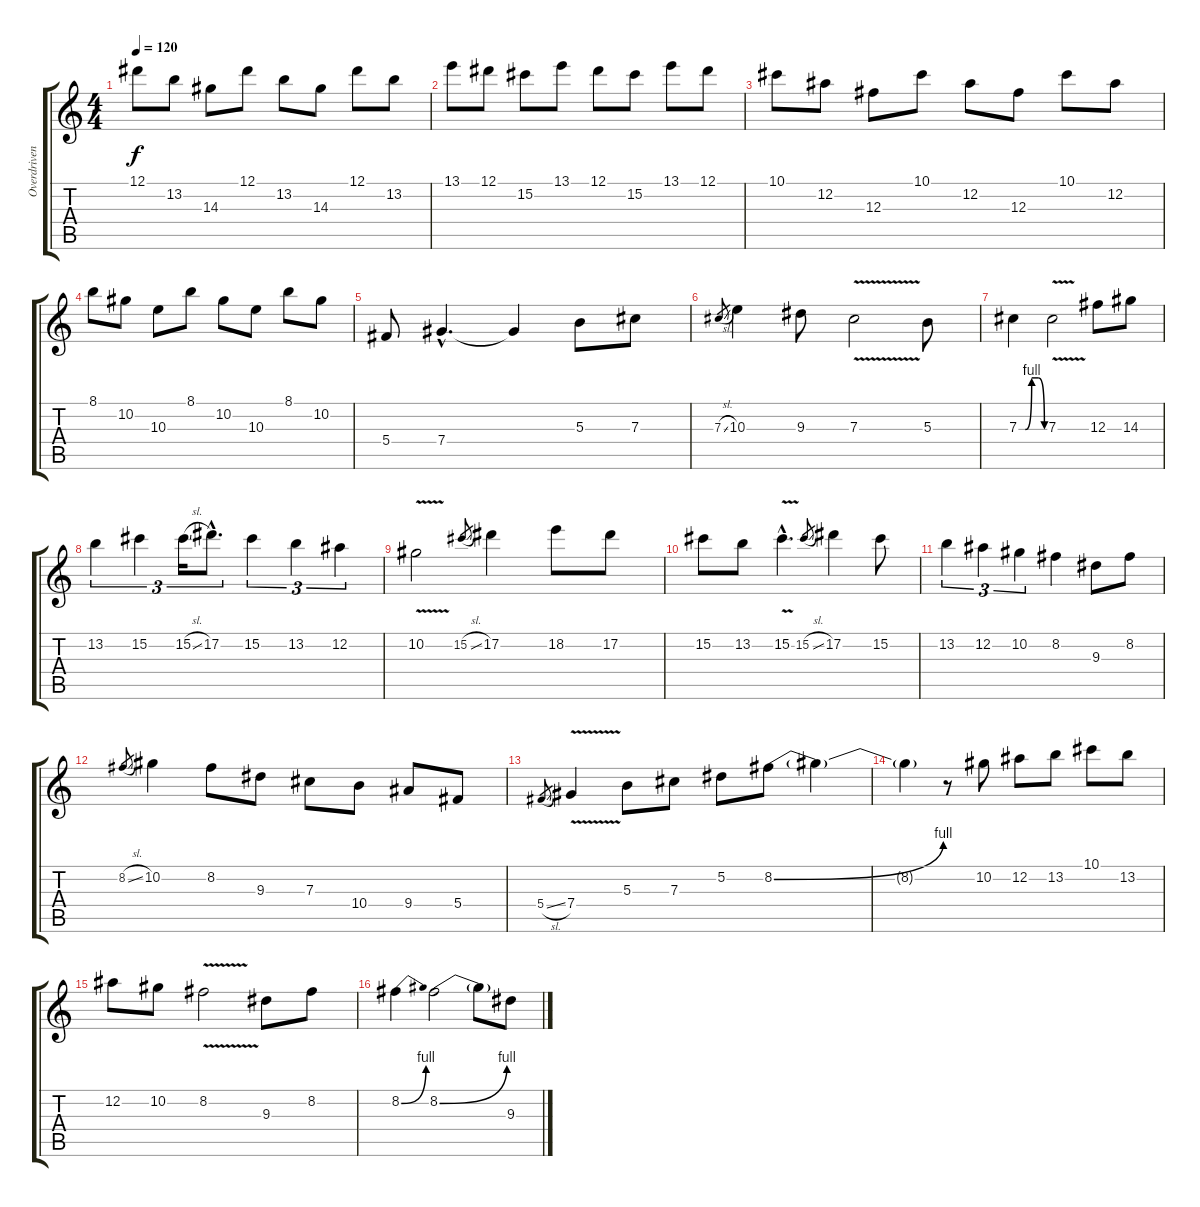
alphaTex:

\track ("Overdriven Guitar " "Overdriven") {instrument overdrivenguitar}
\staff {score tabs}
\tuning (Eb4 Bb3 Gb3 Db3 Ab2 Eb2) {hide}
\ts (4 4)
\tempo 120
\clef g2
\ks c
12.1.8{dy f} 13.2.8 14.3.8 12.1.8 13.2.8 14.3.8 12.1.8 13.2.8 |
13.1.8 12.1.8 15.2.8 13.1.8 12.1.8 15.2.8 13.1.8 12.1.8 |
10.1.8 12.2.8 12.3.8 10.1.8 12.2.8 12.3.8 10.1.8 12.2.8 |
8.1.8 10.2.8 10.3.8 8.1.8 10.2.8 10.3.8 8.1.8 10.2.8 |
5.4.8 7.4{hac}.4{d} 7.4{t}.4 5.3.8 7.3.8 |
7.3{sl}.8{gr} 10.3.4 9.3.8 7.3{v}.2 5.3.8 |
7.3{be (custom 0 0 15 0 30 4 45 4 60 0)}.4 7.3{v}.2 12.3.8 14.3.8 |
13.2.4{tu (3 2)} 15.2.4{tu (3 2)} 15.2{sl}.16{tu (3 2)} 17.2{hac}.8{d tu (3 2)} 15.2.4{tu (3 2)} 13.2.4{tu (3 2)} 12.2.4{tu (3 2)} |
10.2{v}.2 15.2{sl}.8{gr} 17.2.4 18.2.8 17.2.8 |
15.2.8 13.2.8 15.2{v hac}.4{d} 15.2{sl}.8{gr} 17.2.4 15.2.8 |
13.2.4{tu (3 2)} 12.2.4{tu (3 2)} 10.2.4{tu (3 2)} 8.2.4 9.3.8 8.2.8 |
8.2{sl}.8{gr} 10.2.4 8.2.8 9.3.8 7.3.8 10.4.8 9.4.8 5.4.8 |
5.4{sl}.8{gr} 7.4{v}.4 5.3.8 7.3.8 5.2.8 8.2{be (bend 0 0 60 4)}.8 8.2{t}.4 |
8.2{t}.4 r.8 10.2.8 12.2.8 13.2.8 10.1.8 13.2.8 |
12.2.8 10.2.8 8.2{v}.2 9.3.8 8.2.8 |
8.2{be (bend 0 0 60 4)}.4 8.2{be (bend 0 0 60 4)}.2 8.2{t}.8 9.3.8
